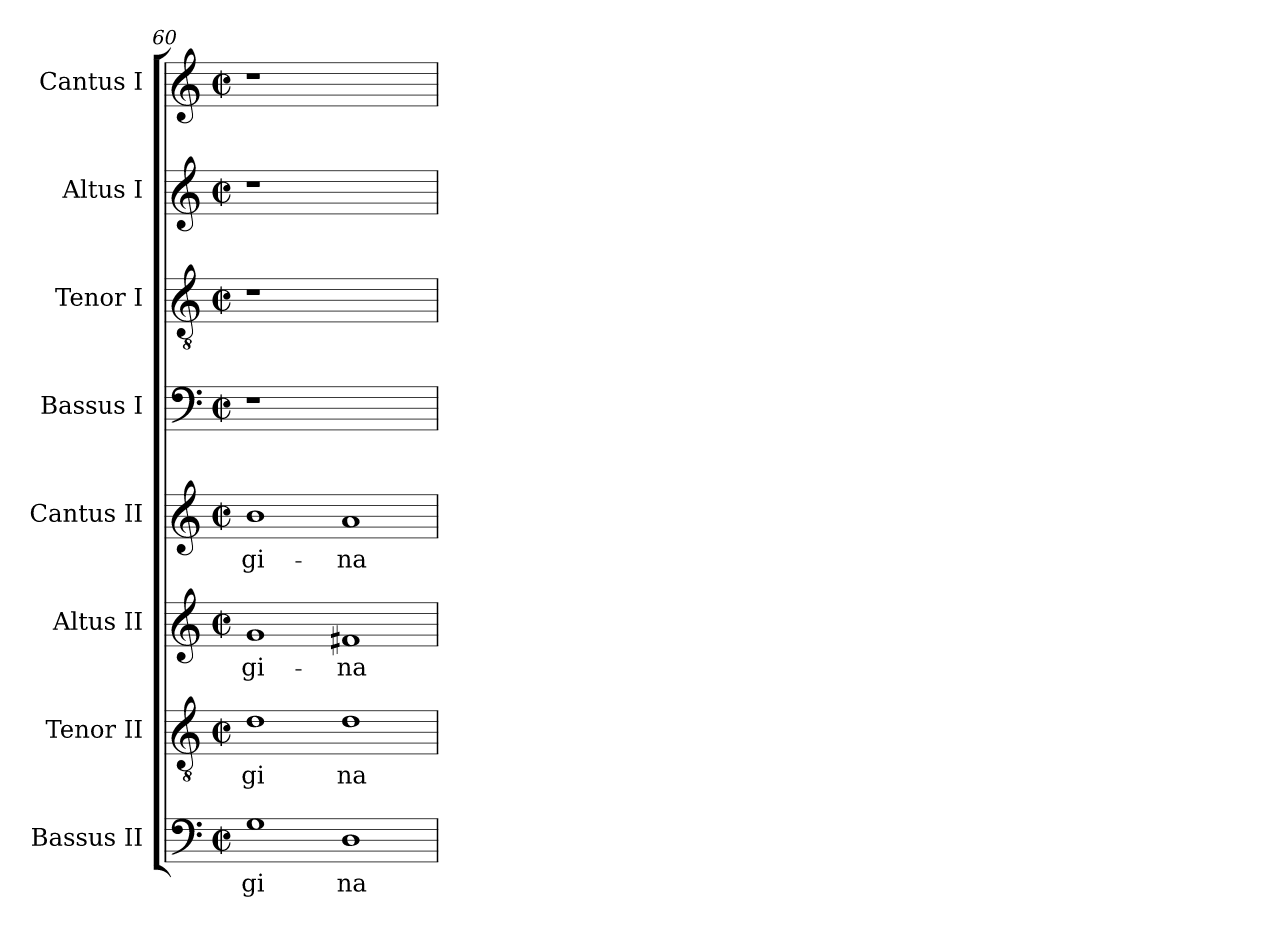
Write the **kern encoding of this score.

**kern	**text	**kern	**text	**kern	**text	**kern	**text	**kern	**kern	**kern	**kern
*part8	*part8	*part7	*part7	*part6	*part6	*part5	*part5	*part4	*part3	*part2	*part1
*staff8	*staff8	*staff7	*staff7	*staff6	*staff6	*staff5	*staff5	*staff4	*staff3	*staff2	*staff1
*I"Bassus II	*	*I"Tenor II	*	*I"Altus II	*	*I"Cantus II	*	*I"Bassus I	*I"Tenor I	*I"Altus I	*I"Cantus I
*clefF4	*	*clefGv2	*	*clefG2	*	*clefG2	*	*clefF4	*clefGv2	*clefG2	*clefG2
*	*	*	*	*	*	*	*	*	*	*k[]	*
*	*	*	*	*	*	*	*	*	*	*C:	*
*M2/2	*	*M2/2	*	*M2/2	*	*M2/2	*	*M2/2	*M2/2	*M2/2	*M2/2
*met(c|)	*	*met(c|)	*	*met(c|)	*	*met(c|)	*	*met(c|)	*met(c|)	*met(c|)	*met(c|)
=60	=60	=60	=60	=60	=60	=60	=60	=60	=60	=60	=60
!	!LO:LY:b:cj	!	!LO:LY:b:cj	!	!LO:LY:b:cj	!	!LO:LY:b:cj	!	!	!	!
1G	gi	1d	gi	1g	-gi-	1b	-gi-	1r	1r	1r	1r
!	!LO:LY:b:cj	!	!LO:LY:b:cj	!	!LO:LY:b:cj	!	!LO:LY:b:cj	!	!	!	!
1D	na	1d	na	1f#X	-na	1a	-na	1ryy	1ryy	1ryy	1ryy
=	=	=	=	=	=	=	=	=	=	=	=
*-	*-	*-	*-	*-	*-	*-	*-	*-	*-	*-	*-
